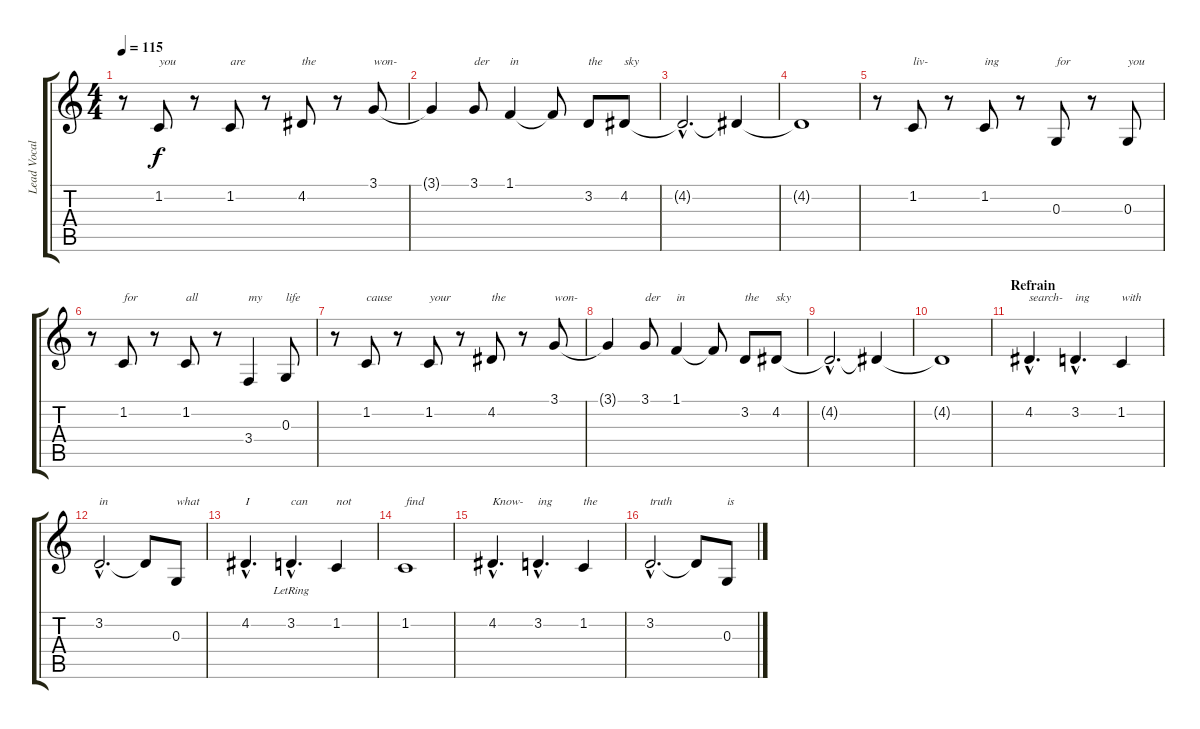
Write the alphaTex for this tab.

\track ("Lead Vocals" "Lead Vocal") {instrument lead8bassandlead}
\staff {score tabs}
\tuning (E4 B3 G3 D3 A2 E2) {hide}
\ts (4 4)
\tempo 115
\clef g2
\ks c
r.8{dy f} 1.2.8{txt "you"} r.8 1.2.8{txt "are"} r.8 4.2.8{txt "the"} r.8 3.1.8{txt "won-"} |
3.1{t}.4 3.1.8{txt "der"} 1.1.4{txt "in"} 1.1{t}.8 3.2.8{txt "the"} 4.2.8{txt "sky"} |
4.2{hac t}.2{d} 4.2{t}.4 |
4.2{t}.1 |
r.8 1.2.8{txt "liv-"} r.8 1.2.8{txt "ing"} r.8 0.3.8{txt "for"} r.8 0.3.8{txt "you"} |
r.8 1.2.8{txt "for"} r.8 1.2.8{txt "all"} r.8 3.4.4{txt "my"} 0.3.8{txt "life"} |
r.8 1.2.8{txt "cause"} r.8 1.2.8{txt "your"} r.8 4.2.8{txt "the"} r.8 3.1.8{txt "won-"} |
3.1{t}.4 3.1.8{txt "der"} 1.1.4{txt "in"} 1.1{t}.8 3.2.8{txt "the"} 4.2.8{txt "sky"} |
4.2{hac t}.2{d} 4.2{t}.4 |
4.2{t}.1 |
\section ("" "Refrain")
4.2{hac}.4{d txt "search-"} 3.2{hac}.4{d txt "ing"} 1.2.4{txt "with"} |
3.2{hac}.2{d txt "in"} 3.2{t}.8 0.3.8{txt "what"} |
4.2{hac}.4{d txt "I"} 3.2{hac lr}.4{d txt "can"} 1.2.4{txt "not"} |
1.2.1{txt "find"} |
4.2{hac}.4{d txt "Know-"} 3.2{hac}.4{d txt "ing"} 1.2.4{txt "the"} |
3.2{hac}.2{d txt "truth"} 3.2{t}.8 0.3.8{txt "is"}
